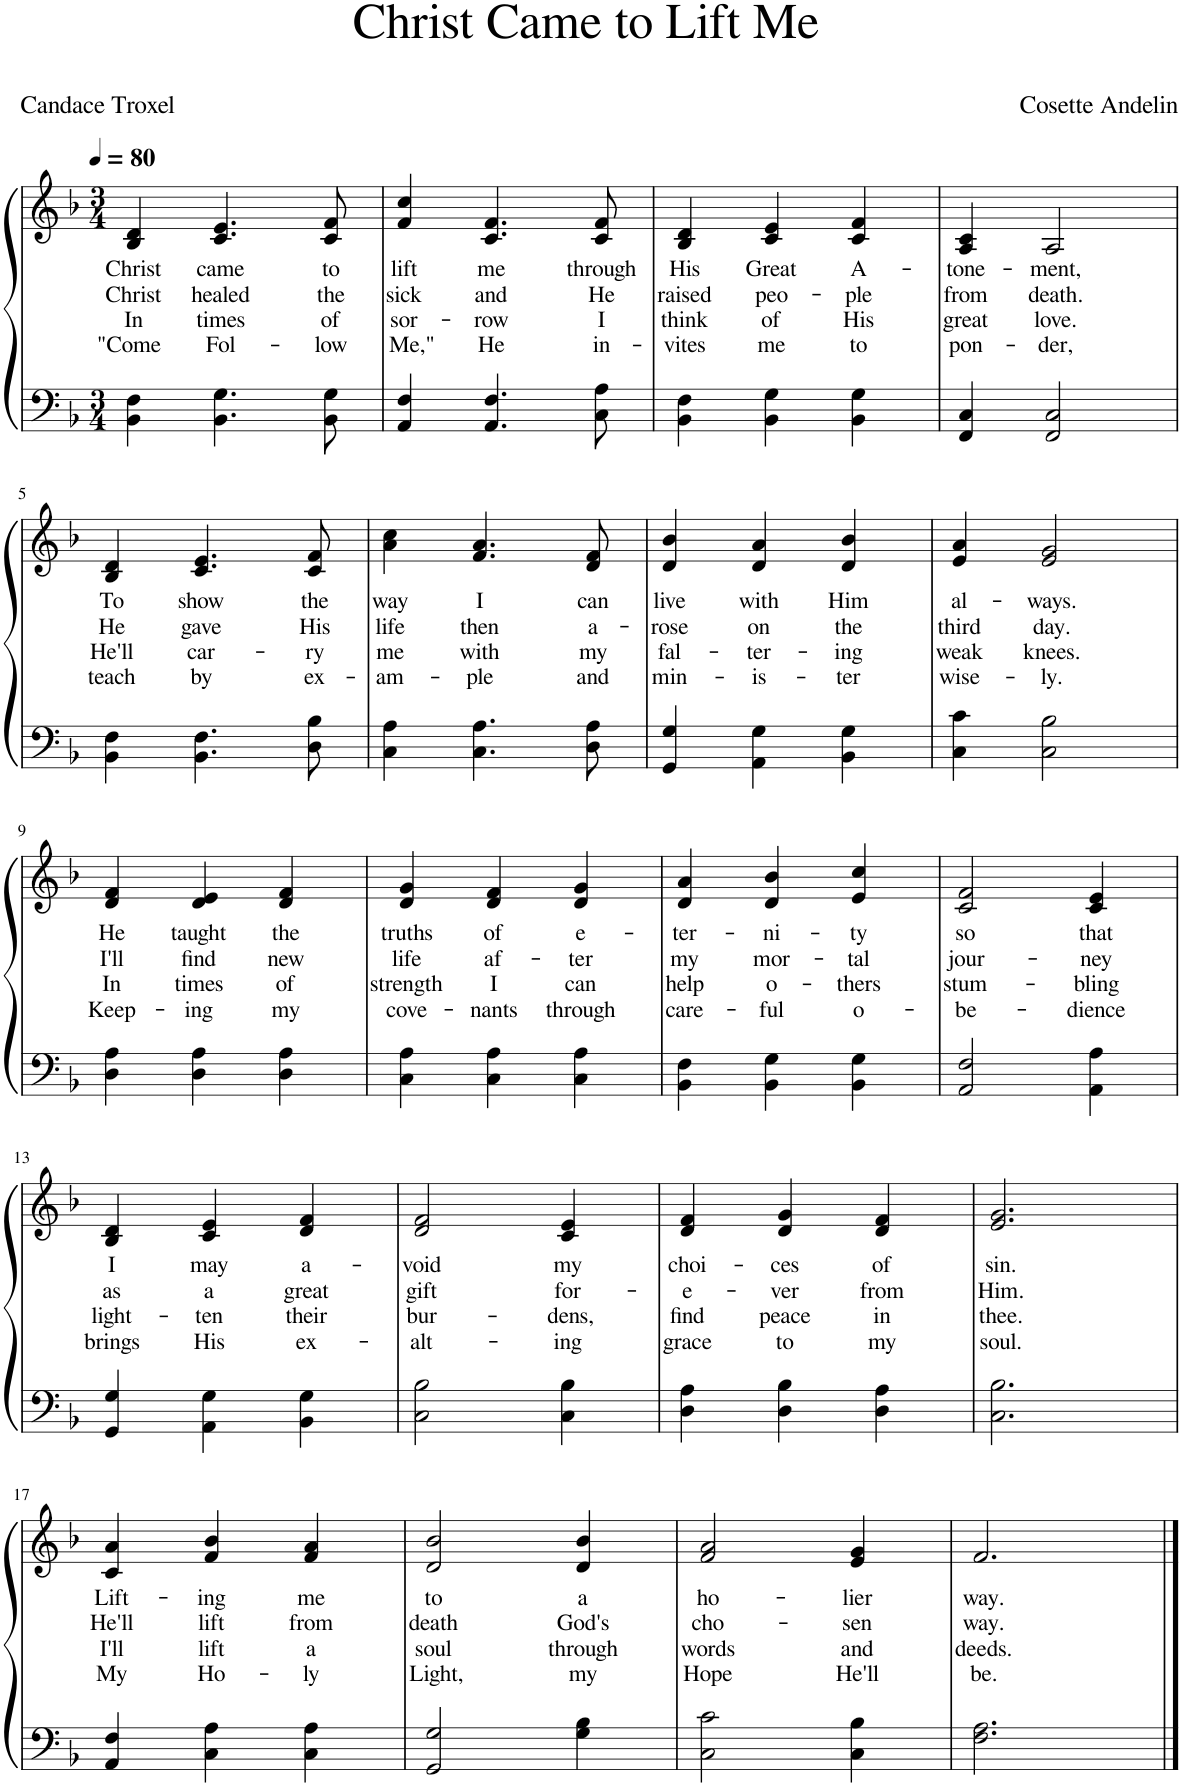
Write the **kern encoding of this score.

**kern	**kern	**text	**text	**text	**text
*part1	*part1	*part1	*part1	*part1	*part1
*staff2	*staff1	*staff1	*staff1	*staff1	*staff1
*I"Piano	*	*	*	*	*
*I'Pno.	*	*	*	*	*
*clefF4	*clefG2	*	*	*	*
*k[b-]	*k[b-]	*	*	*	*
*M3/4	*M3/4	*	*	*	*
*MM80	*MM80	*	*	*	*
=1	=1	=1	=1	=1	=1
!	!	!LO:LY:b	!LO:LY:b	!LO:LY:b	!LO:LY:b
4BB-\ 4F\	4B-/ 4d/	Christ	Christ	In	"Come
!	!	!LO:LY:b	!LO:LY:b	!LO:LY:b	!LO:LY:b
4.BB-\ 4.G\	4.c/ 4.e/	came	healed	times	Fol-
!	!	!LO:LY:b	!LO:LY:b	!LO:LY:b	!LO:LY:b
8BB-\ 8G\	8c/ 8f/	to	the	of	-low
=2	=2	=2	=2	=2	=2
!	!	!LO:LY:b	!LO:LY:b	!LO:LY:b	!LO:LY:b
4AA/ 4F/	4f/ 4cc/	lift	sick	sor-	Me,"
!	!	!LO:LY:b	!LO:LY:b	!LO:LY:b	!LO:LY:b
4.AA/ 4.F/	4.c/ 4.f/	me	and	-row	He
!	!	!LO:LY:b	!LO:LY:b	!LO:LY:b	!LO:LY:b
8C\ 8A\	8c/ 8f/	through	He	I	in-
=3	=3	=3	=3	=3	=3
!	!	!LO:LY:b	!LO:LY:b	!LO:LY:b	!LO:LY:b
4BB-\ 4F\	4B-/ 4d/	His	raised	think	-vites
!	!	!LO:LY:b	!LO:LY:b	!LO:LY:b	!LO:LY:b
4BB-\ 4G\	4c/ 4e/	Great	peo-	of	me
!	!	!LO:LY:b	!LO:LY:b	!LO:LY:b	!LO:LY:b
4BB-\ 4G\	4c/ 4f/	A-	-ple	His	to
=4	=4	=4	=4	=4	=4
!	!	!LO:LY:b	!LO:LY:b	!LO:LY:b	!LO:LY:b
4FF/ 4C/	4A/ 4c/	-tone-	from	great	pon-
!	!	!LO:LY:b	!LO:LY:b	!LO:LY:b	!LO:LY:b
2FF/ 2C/	2A/	-ment,	death.	love.	-der,
!!LO:LB:g=z
=5	=5	=5	=5	=5	=5
!	!	!LO:LY:b	!LO:LY:b	!LO:LY:b	!LO:LY:b
4BB-\ 4F\	4B-/ 4d/	To	He	He'll	teach
!	!	!LO:LY:b	!LO:LY:b	!LO:LY:b	!LO:LY:b
4.BB-\ 4.F\	4.c/ 4.e/	show	gave	car-	by
!	!	!LO:LY:b	!LO:LY:b	!LO:LY:b	!LO:LY:b
8D\ 8B-\	8c/ 8f/	the	His	-ry	ex-
=6	=6	=6	=6	=6	=6
!	!	!LO:LY:b	!LO:LY:b	!LO:LY:b	!LO:LY:b
4C\ 4A\	4a\ 4cc\	way	life	me	-am-
!	!	!LO:LY:b	!LO:LY:b	!LO:LY:b	!LO:LY:b
4.C\ 4.A\	4.f/ 4.a/	I	then	with	-ple
!	!	!LO:LY:b	!LO:LY:b	!LO:LY:b	!LO:LY:b
8D\ 8A\	8d/ 8f/	can	a-	my	and
=7	=7	=7	=7	=7	=7
!	!	!LO:LY:b	!LO:LY:b	!LO:LY:b	!LO:LY:b
4GG/ 4G/	4d/ 4b-/	live	-rose	fal-	min-
!	!	!LO:LY:b	!LO:LY:b	!LO:LY:b	!LO:LY:b
4AA\ 4G\	4d/ 4a/	with	on	-ter-	-is-
!	!	!LO:LY:b	!LO:LY:b	!LO:LY:b	!LO:LY:b
4BB-\ 4G\	4d/ 4b-/	Him	the	-ing	-ter
=8	=8	=8	=8	=8	=8
!	!	!LO:LY:b	!LO:LY:b	!LO:LY:b	!LO:LY:b
4C\ 4c\	4e/ 4a/	al-	third	weak	wise-
!	!	!LO:LY:b	!LO:LY:b	!LO:LY:b	!LO:LY:b
2C\ 2B-\	2e/ 2g/	-ways.	day.	knees.	-ly.
!!LO:LB:g=z
=9	=9	=9	=9	=9	=9
!	!	!LO:LY:b	!LO:LY:b	!LO:LY:b	!LO:LY:b
4D\ 4A\	4d/ 4f/	He	I'll	In	Keep-
!	!	!LO:LY:b	!LO:LY:b	!LO:LY:b	!LO:LY:b
4D\ 4A\	4d/ 4e/	taught	find	times	-ing
!	!	!LO:LY:b	!LO:LY:b	!LO:LY:b	!LO:LY:b
4D\ 4A\	4d/ 4f/	the	new	of	my
=10	=10	=10	=10	=10	=10
!	!	!LO:LY:b	!LO:LY:b	!LO:LY:b	!LO:LY:b
4C\ 4A\	4d/ 4g/	truths	life	strength	cove-
!	!	!LO:LY:b	!LO:LY:b	!LO:LY:b	!LO:LY:b
4C\ 4A\	4d/ 4f/	of	af-	I	-nants
!	!	!LO:LY:b	!LO:LY:b	!LO:LY:b	!LO:LY:b
4C\ 4A\	4d/ 4g/	e-	-ter	can	through
=11	=11	=11	=11	=11	=11
!	!	!LO:LY:b	!LO:LY:b	!LO:LY:b	!LO:LY:b
4BB-\ 4F\	4d/ 4a/	-ter-	my	help	care-
!	!	!LO:LY:b	!LO:LY:b	!LO:LY:b	!LO:LY:b
4BB-\ 4G\	4d/ 4b-/	-ni-	mor-	o-	-ful
!	!	!LO:LY:b	!LO:LY:b	!LO:LY:b	!LO:LY:b
4BB-\ 4G\	4e/ 4cc/	-ty	-tal	-thers	o-
=12	=12	=12	=12	=12	=12
!	!	!LO:LY:b	!LO:LY:b	!LO:LY:b	!LO:LY:b
2AA/ 2F/	2c/ 2f/	so	jour-	stum-	-be-
!	!	!LO:LY:b	!LO:LY:b	!LO:LY:b	!LO:LY:b
4AA\ 4A\	4c/ 4e/	that	-ney	-bling	-dience
!!LO:LB:g=z
=13	=13	=13	=13	=13	=13
!	!	!LO:LY:b	!LO:LY:b	!LO:LY:b	!LO:LY:b
4GG/ 4G/	4B-/ 4d/	I	as	light-	brings
!	!	!LO:LY:b	!LO:LY:b	!LO:LY:b	!LO:LY:b
4AA\ 4G\	4c/ 4e/	may	a	-ten	His
!	!	!LO:LY:b	!LO:LY:b	!LO:LY:b	!LO:LY:b
4BB-\ 4G\	4d/ 4f/	a-	great	their	ex-
=14	=14	=14	=14	=14	=14
!	!	!LO:LY:b	!LO:LY:b	!LO:LY:b	!LO:LY:b
2C\ 2B-\	2d/ 2f/	-void	gift	bur-	-alt-
!	!	!LO:LY:b	!LO:LY:b	!LO:LY:b	!LO:LY:b
4C\ 4B-\	4c/ 4e/	my	for-	-dens,	-ing
=15	=15	=15	=15	=15	=15
!	!	!LO:LY:b	!LO:LY:b	!LO:LY:b	!LO:LY:b
4D\ 4A\	4d/ 4f/	choi-	-e-	find	grace
!	!	!LO:LY:b	!LO:LY:b	!LO:LY:b	!LO:LY:b
4D\ 4B-\	4d/ 4g/	-ces	-ver	peace	to
!	!	!LO:LY:b	!LO:LY:b	!LO:LY:b	!LO:LY:b
4D\ 4A\	4d/ 4f/	of	from	in	my
=16	=16	=16	=16	=16	=16
!	!	!LO:LY:b	!LO:LY:b	!LO:LY:b	!LO:LY:b
2.C\ 2.B-\	2.e/ 2.g/	sin.	Him.	thee.	soul.
!!LO:LB:g=z
=17	=17	=17	=17	=17	=17
!	!	!LO:LY:b	!LO:LY:b	!LO:LY:b	!LO:LY:b
4AA/ 4F/	4c/ 4a/	Lift-	He'll	I'll	My
!	!	!LO:LY:b	!LO:LY:b	!LO:LY:b	!LO:LY:b
4C\ 4A\	4f/ 4b-/	-ing	lift	lift	Ho-
!	!	!LO:LY:b	!LO:LY:b	!LO:LY:b	!LO:LY:b
4C\ 4A\	4f/ 4a/	me	from	a	-ly
=18	=18	=18	=18	=18	=18
!	!	!LO:LY:b	!LO:LY:b	!LO:LY:b	!LO:LY:b
2GG/ 2G/	2d/ 2b-/	to	death	soul	Light,
!	!	!LO:LY:b	!LO:LY:b	!LO:LY:b	!LO:LY:b
4G\ 4B-\	4d/ 4b-/	a	God's	through	my
=19	=19	=19	=19	=19	=19
!	!	!LO:LY:b	!LO:LY:b	!LO:LY:b	!LO:LY:b
2C\ 2c\	2f/ 2a/	ho-	cho-	words	Hope
!	!	!LO:LY:b	!LO:LY:b	!LO:LY:b	!LO:LY:b
4C\ 4B-\	4e/ 4g/	-lier	-sen	and	He'll
=20	=20	=20	=20	=20	=20
!	!	!LO:LY:b	!LO:LY:b	!LO:LY:b	!LO:LY:b
2.F\ 2.A\	2.f/	way.	way.	deeds.	be.
==	==	==	==	==	==
*-	*-	*-	*-	*-	*-
